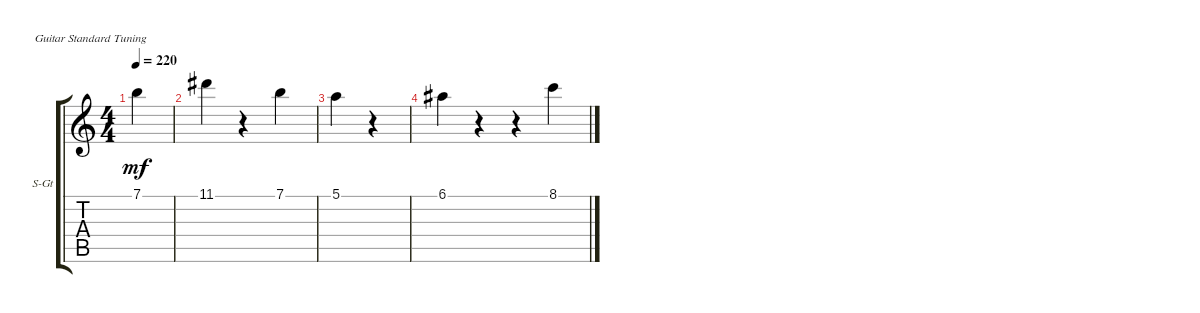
\defaultSystemsLayout 4
\bracketExtendMode groupsimilarinstruments
\firstSystemTrackNameOrientation horizontal
\otherSystemsTrackNameOrientation horizontal
\track ("Steel Guitar" "S-Gt") {instrument acousticguitarsteel}
\staff {score tabs}
\tuning (E4 B3 G3 D3 A2 E2)
\ts (4 4)
\tempo 220
\clef g2
\ks c
7.1.4{dy mf} |
11.1.4 r.4 7.1.4 |
5.1.4 r.4 |
6.1.4 r.4 r.4 8.1.4
